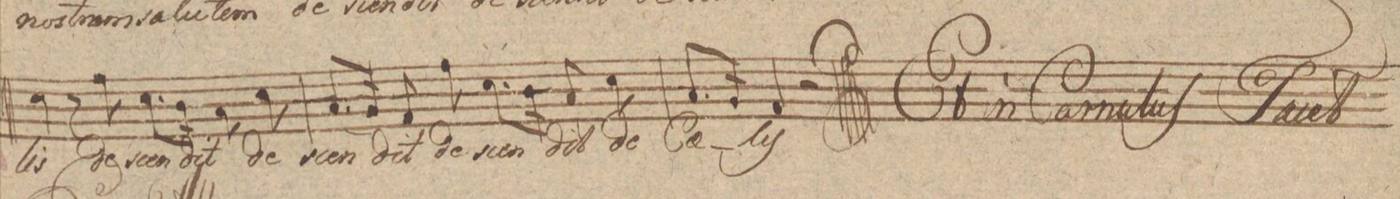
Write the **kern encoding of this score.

**kern	**text	**dynam
*I"Tenore	*	*
*clefC4	*	*
*k[c#f#d#g#]	*	*
*met(c)	*	*
*M4/4	*	*
4B\	-lis	.
8r	.	.
8e\	de-	.
8.B\L	-scen-	.
16A\Jk	.	.
8G#\	-dit	.
8B\	de-	.
=29	=29	=29
(8.G#/L	-scen-	.
16F#/Jk)	.	.
8E/	-dit	.
8e\	de-	.
8.B\L	-scen-	.
16A\Jk	.	.
8G#/	-dit	.
8B\	de	.
=30	=30	=30
8.G#/L	-cae-	.
16F#/Jk	.	.
4E/	-lis	.
2r	.	.
=31||	=31||	=31||
*M3/8	*	*
4.ryy	.	.
=32	=32	=32
4.ryy	.	.
=33	=33	=33
4.ryy	.	.
=34	=34	=34
4.ryy	.	.
=35	=35	=35
4.ryy	.	.
=36	=36	=36
4.ryy	.	.
=37	=37	=37
4.ryy	.	.
=38	=38	=38
4.ryy	.	.
=39	=39	=39
4.ryy	.	.
=40	=40	=40
4.ryy	.	.
=41	=41	=41
4.ryy	.	.
=42	=42	=42
4.ryy	.	.
=43	=43	=43
4.ryy	.	.
=44	=44	=44
4.ryy	.	.
=45	=45	=45
4.ryy	.	.
=46	=46	=46
4.ryy	.	.
=47	=47	=47
4.ryy	.	.
=48	=48	=48
4.ryy	.	.
=49	=49	=49
4.ryy	.	.
=50	=50	=50
4.ryy	.	.
=51	=51	=51
4.ryy	.	.
=52	=52	=52
4.ryy	.	.
=53	=53	=53
4.ryy	.	.
=54	=54	=54
4.ryy	.	.
=55	=55	=55
4.ryy	.	.
=56	=56	=56
4.ryy	.	.
=57	=57	=57
4.ryy	.	.
=58	=58	=58
4.ryy	.	.
=59	=59	=59
4.ryy	.	.
=60	=60	=60
4.ryy	.	.
=61	=61	=61
4.ryy	.	.
=62	=62	=62
4.ryy	.	.
=63	=63	=63
4.ryy	.	.
=64	=64	=64
4.ryy	.	.
=65	=65	=65
4.ryy	.	.
=66	=66	=66
4.ryy	.	.
=67	=67	=67
4.ryy	.	.
=68	=68	=68
4.ryy	.	.
=69	=69	=69
4.ryy	.	.
=70	=70	=70
4.ryy	.	.
=71	=71	=71
4.ryy	.	.
=72	=72	=72
4.ryy	.	.
=73	=73	=73
4.ryy	.	.
=74	=74	=74
4.ryy	.	.
=75	=75	=75
4.ryy	.	.
=76	=76	=76
4.ryy	.	.
=77	=77	=77
4.ryy	.	.
=78	=78	=78
4.ryy	.	.
=79	=79	=79
4.ryy	.	.
=80	=80	=80
4.ryy	.	.
=81	=81	=81
4.ryy	.	.
=82	=82	=82
4.ryy	.	.
=83	=83	=83
4.ryy	.	.
=84	=84	=84
4.ryy	.	.
=85	=85	=85
4.ryy	.	.
=86	=86	=86
4.ryy	.	.
=87	=87	=87
4.ryy	.	.
=88	=88	=88
4.ryy	.	.
=89	=89	=89
4.ryy	.	.
=90	=90	=90
4.ryy	.	.
=91	=91	=91
4.ryy	.	.
=92	=92	=92
4.ryy	.	.
=93	=93	=93
4.ryy	.	.
=94	=94	=94
4.ryy	.	.
=95	=95	=95
4.ryy	.	.
=96	=96	=96
4.ryy	.	.
=97	=97	=97
4.ryy	.	.
=98	=98	=98
4.ryy	.	.
=99	=99	=99
4.ryy	.	.
=100	=100	=100
4.ryy	.	.
=101	=101	=101
4.ryy	.	.
=102	=102	=102
4.ryy	.	.
=103	=103	=103
4.ryy	.	.
=104	=104	=104
4.ryy	.	.
=105	=105	=105
4.ryy	.	.
=106	=106	=106
4.ryy	.	.
=107	=107	=107
4.ryy	.	.
=108	=108	=108
4.ryy	.	.
=109	=109	=109
4.ryy	.	.
=110	=110	=110
4.ryy	.	.
=111	=111	=111
4.ryy	.	.
=112	=112	=112
4.ryy	.	.
=113	=113	=113
4.ryy	.	.
=114	=114	=114
4.ryy	.	.
=115	=115	=115
4.ryy	.	.
=116	=116	=116
4.ryy	.	.
=117	=117	=117
4.ryy	.	.
=118	=118	=118
4.ryy	.	.
=119	=119	=119
4.ryy	.	.
=120	=120	=120
4.ryy	.	.
=121	=121	=121
4.ryy	.	.
=122	=122	=122
4.ryy	.	.
=123	=123	=123
4.ryy	.	.
=124	=124	=124
4.ryy	.	.
=125	=125	=125
4.ryy	.	.
=126	=126	=126
4.ryy	.	.
=127	=127	=127
4.ryy	.	.
=128	=128	=128
4.ryy	.	.
=129	=129	=129
4.ryy	.	.
=130	=130	=130
4.ryy	.	.
=131	=131	=131
4.ryy	.	.
=132	=132	=132
4.ryy	.	.
=133	=133	=133
4.ryy	.	.
=134	=134	=134
4.ryy	.	.
=135	=135	=135
4.ryy	.	.
=136	=136	=136
4.ryy	.	.
=137	=137	=137
4.ryy	.	.
=138	=138	=138
4.ryy	.	.
=139	=139	=139
4.ryy	.	.
=140	=140	=140
4.ryy	.	.
=141	=141	=141
4.ryy	.	.
=142	=142	=142
4.ryy	.	.
=143	=143	=143
4.ryy	.	.
==144	==144	==144
*k[c#f#d#g#]	*	*
*M4/4	*	*
*met(c)	*	*
*mmet(c)	*	*
*-	*-	*-
